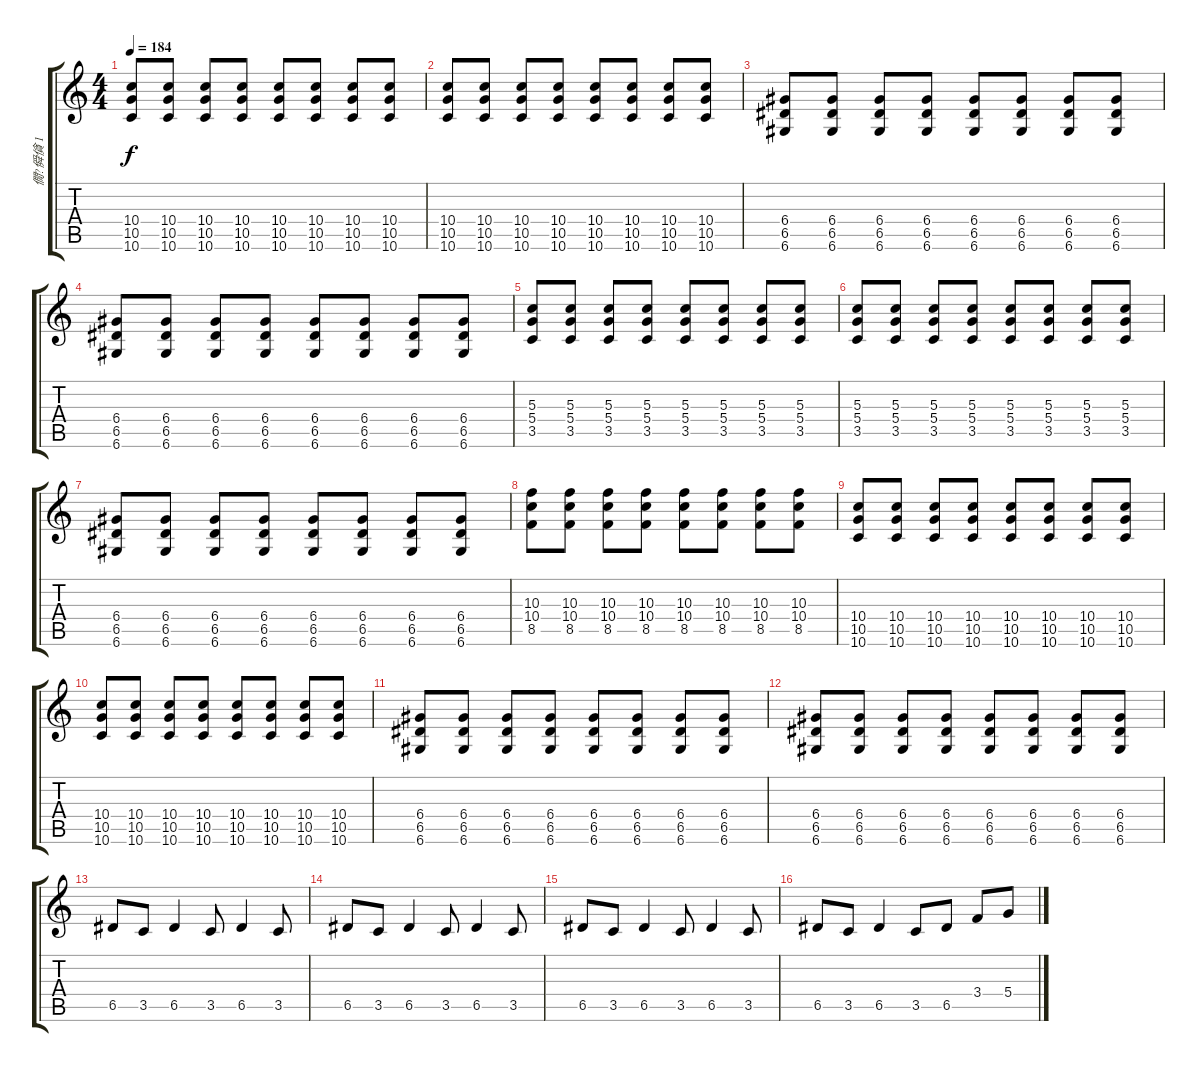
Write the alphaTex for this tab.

\track ("僩?僢僋 1" "僩?僢僋 1") {instrument distortionguitar}
\staff {score tabs}
\tuning (E4 B3 G3 D3 A2 D2) {hide}
\ts (4 4)
\tempo 184
\clef g2
\ks c
(10.4 10.5 10.6).8{dy f} (10.4 10.5 10.6).8 (10.4 10.5 10.6).8 (10.4 10.5 10.6).8 (10.4 10.5 10.6).8 (10.4 10.5 10.6).8 (10.4 10.5 10.6).8 (10.4 10.5 10.6).8 |
(10.4 10.5 10.6).8 (10.4 10.5 10.6).8 (10.4 10.5 10.6).8 (10.4 10.5 10.6).8 (10.4 10.5 10.6).8 (10.4 10.5 10.6).8 (10.4 10.5 10.6).8 (10.4 10.5 10.6).8 |
(6.4 6.5 6.6).8 (6.4 6.5 6.6).8 (6.4 6.5 6.6).8 (6.4 6.5 6.6).8 (6.4 6.5 6.6).8 (6.4 6.5 6.6).8 (6.4 6.5 6.6).8 (6.4 6.5 6.6).8 |
(6.4 6.5 6.6).8 (6.4 6.5 6.6).8 (6.4 6.5 6.6).8 (6.4 6.5 6.6).8 (6.4 6.5 6.6).8 (6.4 6.5 6.6).8 (6.4 6.5 6.6).8 (6.4 6.5 6.6).8 |
(5.3 5.4 3.5).8 (5.3 5.4 3.5).8 (5.3 5.4 3.5).8 (5.3 5.4 3.5).8 (5.3 5.4 3.5).8 (5.3 5.4 3.5).8 (5.3 5.4 3.5).8 (5.3 5.4 3.5).8 |
(5.3 5.4 3.5).8 (5.3 5.4 3.5).8 (5.3 5.4 3.5).8 (5.3 5.4 3.5).8 (5.3 5.4 3.5).8 (5.3 5.4 3.5).8 (5.3 5.4 3.5).8 (5.3 5.4 3.5).8 |
(6.4 6.5 6.6).8 (6.4 6.5 6.6).8 (6.4 6.5 6.6).8 (6.4 6.5 6.6).8 (6.4 6.5 6.6).8 (6.4 6.5 6.6).8 (6.4 6.5 6.6).8 (6.4 6.5 6.6).8 |
(10.3 10.4 8.5).8 (10.3 10.4 8.5).8 (10.3 10.4 8.5).8 (10.3 10.4 8.5).8 (10.3 10.4 8.5).8 (10.3 10.4 8.5).8 (10.3 10.4 8.5).8 (10.3 10.4 8.5).8 |
(10.4 10.5 10.6).8 (10.4 10.5 10.6).8 (10.4 10.5 10.6).8 (10.4 10.5 10.6).8 (10.4 10.5 10.6).8 (10.4 10.5 10.6).8 (10.4 10.5 10.6).8 (10.4 10.5 10.6).8 |
(10.4 10.5 10.6).8 (10.4 10.5 10.6).8 (10.4 10.5 10.6).8 (10.4 10.5 10.6).8 (10.4 10.5 10.6).8 (10.4 10.5 10.6).8 (10.4 10.5 10.6).8 (10.4 10.5 10.6).8 |
(6.4 6.5 6.6).8 (6.4 6.5 6.6).8 (6.4 6.5 6.6).8 (6.4 6.5 6.6).8 (6.4 6.5 6.6).8 (6.4 6.5 6.6).8 (6.4 6.5 6.6).8 (6.4 6.5 6.6).8 |
(6.4 6.5 6.6).8 (6.4 6.5 6.6).8 (6.4 6.5 6.6).8 (6.4 6.5 6.6).8 (6.4 6.5 6.6).8 (6.4 6.5 6.6).8 (6.4 6.5 6.6).8 (6.4 6.5 6.6).8 |
6.5.8 3.5.8 6.5.4 3.5.8 6.5.4 3.5.8 |
6.5.8 3.5.8 6.5.4 3.5.8 6.5.4 3.5.8 |
6.5.8 3.5.8 6.5.4 3.5.8 6.5.4 3.5.8 |
6.5.8 3.5.8 6.5.4 3.5.8 6.5.8 3.4.8 5.4.8
